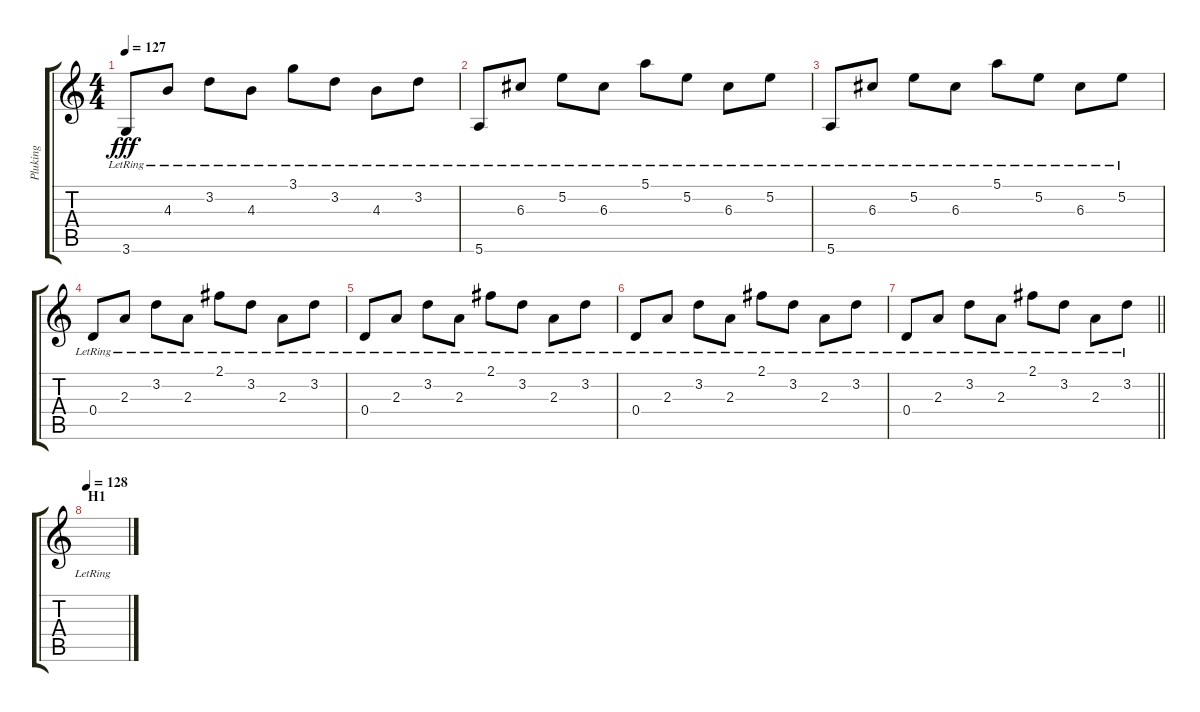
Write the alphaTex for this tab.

\track ("Pluking" "Pluking") {instrument electricguitarclean}
\staff {score tabs}
\tuning (E4 B3 G3 D3 A2 E2) {hide}
\ts (4 4)
\tempo 127
\clef g2
\ks c
3.6{lr}.8{dy fff} 4.3{lr}.8 3.2{lr}.8 4.3{lr}.8 3.1{lr}.8 3.2{lr}.8 4.3{lr}.8 3.2{lr}.8 |
5.6{lr}.8 6.3{lr}.8 5.2{lr}.8 6.3{lr}.8 5.1{lr}.8 5.2{lr}.8 6.3{lr}.8 5.2{lr}.8 |
5.6{lr}.8 6.3{lr}.8 5.2{lr}.8 6.3{lr}.8 5.1{lr}.8 5.2{lr}.8 6.3{lr}.8 5.2{lr}.8 |
0.4{lr}.8 2.3{lr}.8 3.2{lr}.8 2.3{lr}.8 2.1{lr}.8 3.2{lr}.8 2.3{lr}.8 3.2{lr}.8 |
0.4{lr}.8 2.3{lr}.8 3.2{lr}.8 2.3{lr}.8 2.1{lr}.8 3.2{lr}.8 2.3{lr}.8 3.2{lr}.8 |
0.4{lr}.8 2.3{lr}.8 3.2{lr}.8 2.3{lr}.8 2.1{lr}.8 3.2{lr}.8 2.3{lr}.8 3.2{lr}.8 |
\barLineRight lightlight
0.4{lr}.8 2.3{lr}.8 3.2{lr}.8 2.3{lr}.8 2.1{lr}.8 3.2{lr}.8 2.3{lr}.8 3.2{lr}.8 |
\section ("" "H1")
\tempo 128
